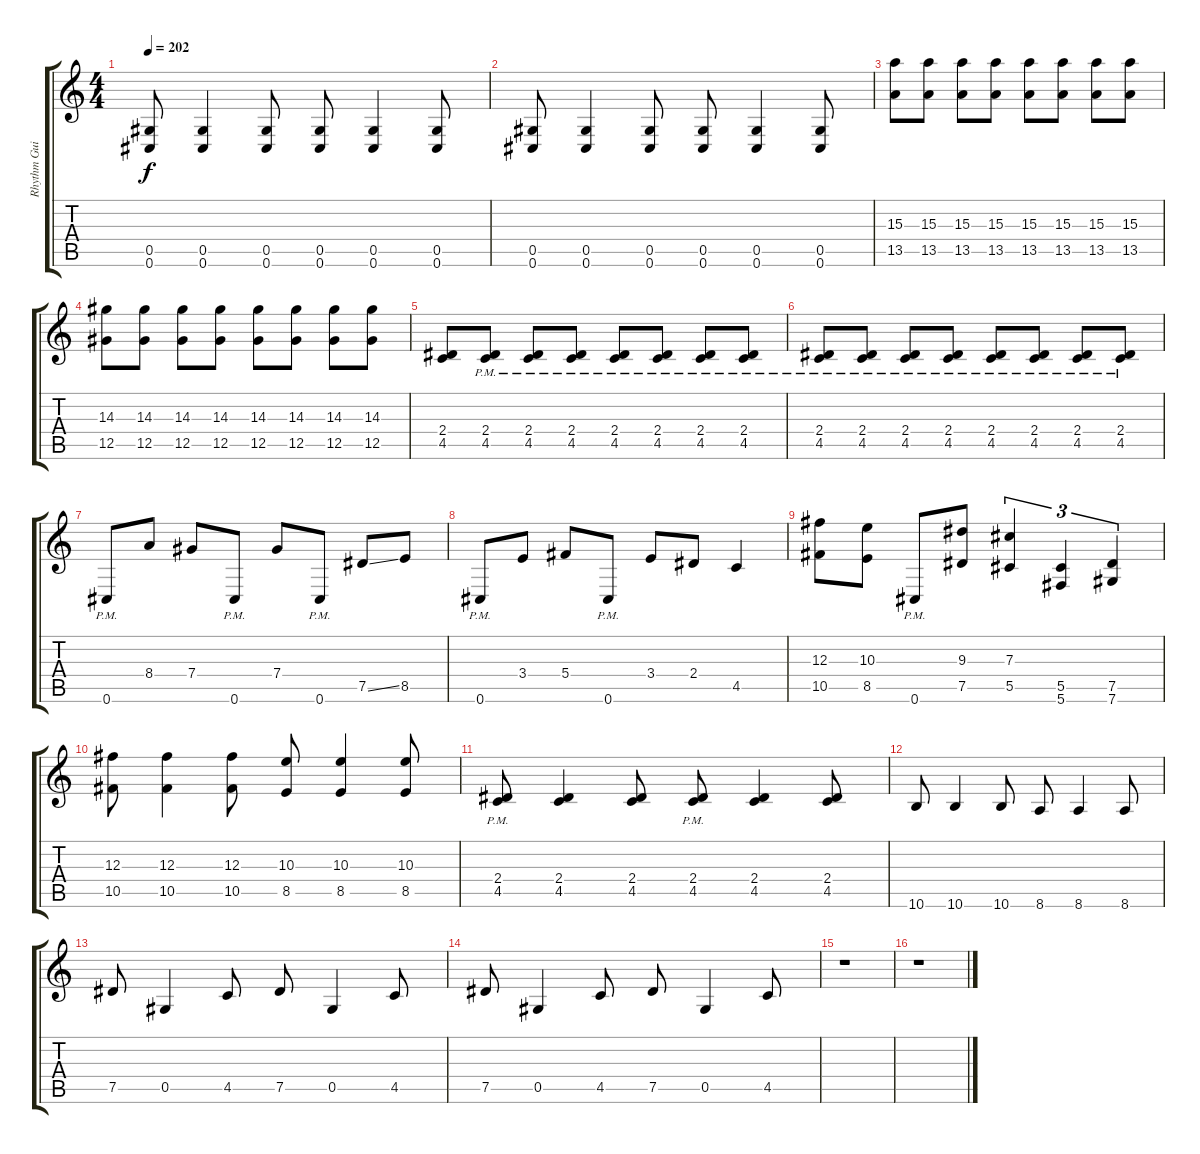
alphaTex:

\track ("Rhythm Guitar 2" "Rhythm Gui") {instrument distortionguitar}
\staff {score tabs}
\tuning (Eb4 Bb3 Gb3 Db3 Ab2 Db2) {hide}
\ts (4 4)
\tempo 202
\clef g2
\ks c
(0.5 0.6).8{dy f} (0.5 0.6).4 (0.5 0.6).8 (0.5 0.6).8 (0.5 0.6).4 (0.5 0.6).8 |
(0.5 0.6).8 (0.5 0.6).4 (0.5 0.6).8 (0.5 0.6).8 (0.5 0.6).4 (0.5 0.6).8 |
(15.3 13.5).8 (15.3 13.5).8 (15.3 13.5).8 (15.3 13.5).8 (15.3 13.5).8 (15.3 13.5).8 (15.3 13.5).8 (15.3 13.5).8 |
(14.3 12.5).8 (14.3 12.5).8 (14.3 12.5).8 (14.3 12.5).8 (14.3 12.5).8 (14.3 12.5).8 (14.3 12.5).8 (14.3 12.5).8 |
(2.4 4.5).8 (2.4{pm} 4.5{pm}).8 (2.4{pm} 4.5{pm}).8 (2.4{pm} 4.5{pm}).8 (2.4{pm} 4.5{pm}).8 (2.4{pm} 4.5{pm}).8 (2.4{pm} 4.5{pm}).8 (2.4{pm} 4.5{pm}).8 |
(2.4{pm} 4.5{pm}).8 (2.4{pm} 4.5{pm}).8 (2.4{pm} 4.5{pm}).8 (2.4{pm} 4.5{pm}).8 (2.4{pm} 4.5{pm}).8 (2.4{pm} 4.5{pm}).8 (2.4{pm} 4.5{pm}).8 (2.4{pm} 4.5{pm}).8 |
0.6{pm}.8 8.4.8 7.4.8 0.6{pm}.8 7.4.8 0.6{pm}.8 7.5{ss}.8 8.5.8 |
0.6{pm}.8 3.4.8 5.4.8 0.6{pm}.8 3.4.8 2.4.8 4.5.4 |
(12.3 10.5).8 (10.3 8.5).8 0.6{pm}.8 (9.3 7.5).8 (7.3 5.5).4{tu (3 2)} (5.5 5.6).4{tu (3 2)} (7.5 7.6).4{tu (3 2)} |
(12.3 10.5).8 (12.3 10.5).4 (12.3 10.5).8 (10.3 8.5).8 (10.3 8.5).4 (10.3 8.5).8 |
(2.4{pm} 4.5{pm}).8 (2.4 4.5).4 (2.4 4.5).8 (2.4{pm} 4.5{pm}).8 (2.4 4.5).4 (2.4 4.5).8 |
10.6.8 10.6.4 10.6.8 8.6.8 8.6.4 8.6.8 |
7.5.8 0.5.4 4.5.8 7.5.8 0.5.4 4.5.8 |
7.5.8 0.5.4 4.5.8 7.5.8 0.5.4 4.5.8 |
r.1 |
r.1
